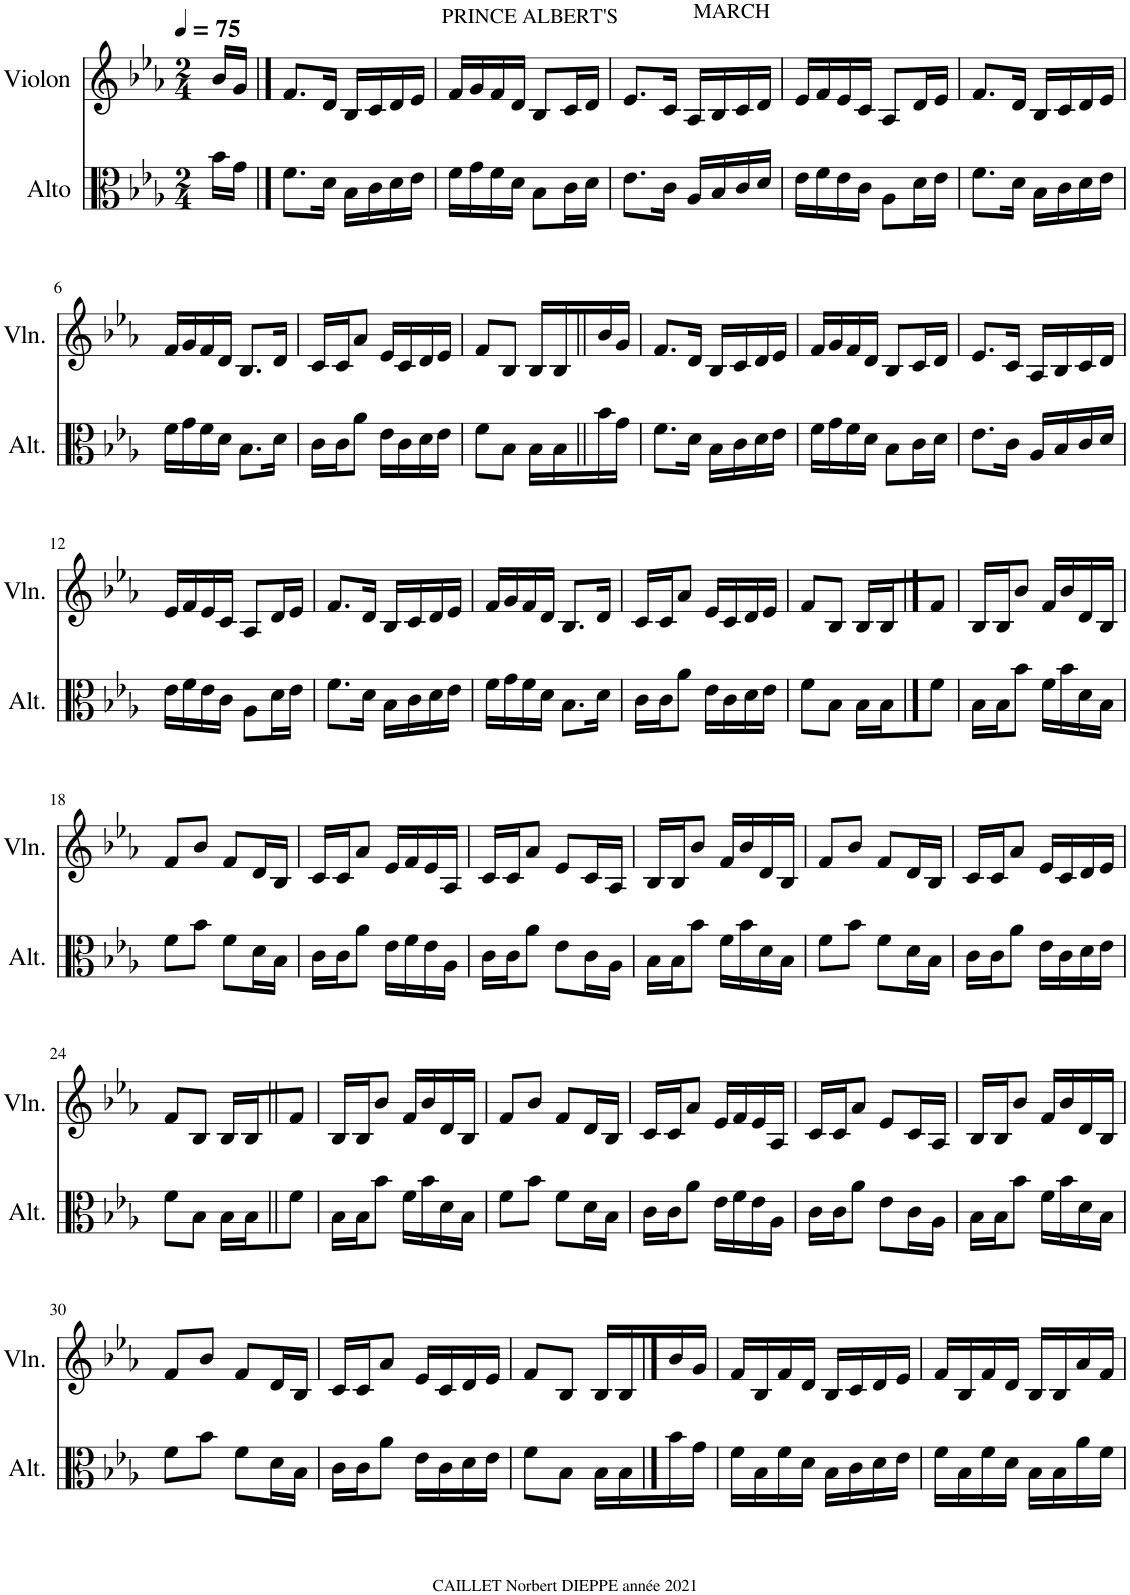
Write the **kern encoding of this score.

**kern	**kern
*part2	*part1
*staff2	*staff1
*I"Alto	*I"Violon
*I'Alt.	*I'Vln.
*clefC3	*clefG2
*k[b-e-a-]	*k[b-e-a-]
*M2/4	*M2/4
*MM75	*MM75
=	=
16b-\LL	16b-/LL
16g\JJ	16g/JJ
==1	==1
!	!LO:TX:a:t=PRINCE ALBERT'S
8.f\L	8.f/L
16d\Jk	16d/Jk
16B-\LL	16B-/LL
16c\	16c/
16d\	16d/
16e-\JJ	16e-/JJ
=2	=2
16f\LL	16f/LL
16g\	16g/
16f\	16f/
16d\JJ	16d/JJ
8B-\L	8B-/L
16c\L	16c/L
16d\JJ	16d/JJ
=3	=3
!	!LO:TX:a:t=MARCH
8.e-\L	8.e-/L
16c\Jk	16c/Jk
16A-/LL	16A-/LL
16B-/	16B-/
16c/	16c/
16d/JJ	16d/JJ
=4	=4
16e-\LL	16e-/LL
16f\	16f/
16e-\	16e-/
16c\JJ	16c/JJ
8A-\L	8A-/L
16d\L	16d/L
16e-\JJ	16e-/JJ
=5	=5
8.f\L	8.f/L
16d\Jk	16d/Jk
16B-\LL	16B-/LL
16c\	16c/
16d\	16d/
16e-\JJ	16e-/JJ
!!LO:LB:g=z
=6	=6
16f\LL	16f/LL
16g\	16g/
16f\	16f/
16d\JJ	16d/JJ
8.B-\L	8.B-/L
16d\Jk	16d/Jk
=7	=7
16c\LL	16c/LL
16c\J	16c/J
8a-\J	8a-/J
16e-\LL	16e-/LL
16c\	16c/
16d\	16d/
16e-\JJ	16e-/JJ
=8	=8
8f\L	8f/L
8B-\J	8B-/J
16B-\LL	16B-/LL
16B-\	16B-/
16b-\	16b-/
16g\JJ	16g/JJ
=9	=9
8.f\L	8.f/L
16d\Jk	16d/Jk
16B-\LL	16B-/LL
16c\	16c/
16d\	16d/
16e-\JJ	16e-/JJ
=10	=10
16f\LL	16f/LL
16g\	16g/
16f\	16f/
16d\JJ	16d/JJ
8B-\L	8B-/L
16c\L	16c/L
16d\JJ	16d/JJ
=11	=11
8.e-\L	8.e-/L
16c\Jk	16c/Jk
16A-/LL	16A-/LL
16B-/	16B-/
16c/	16c/
16d/JJ	16d/JJ
!!LO:LB:g=z
=12	=12
16e-\LL	16e-/LL
16f\	16f/
16e-\	16e-/
16c\JJ	16c/JJ
8A-\L	8A-/L
16d\L	16d/L
16e-\JJ	16e-/JJ
=13	=13
8.f\L	8.f/L
16d\Jk	16d/Jk
16B-\LL	16B-/LL
16c\	16c/
16d\	16d/
16e-\JJ	16e-/JJ
=14	=14
16f\LL	16f/LL
16g\	16g/
16f\	16f/
16d\JJ	16d/JJ
8.B-\L	8.B-/L
16d\Jk	16d/Jk
=15	=15
16c\LL	16c/LL
16c\J	16c/J
8a-\J	8a-/J
16e-\LL	16e-/LL
16c\	16c/
16d\	16d/
16e-\JJ	16e-/JJ
=16	=16
8f\L	8f/L
8B-\J	8B-/J
16B-\LL	16B-/LL
16B-\J	16B-/J
8f\J	8f/J
=17	=17
16B-\LL	16B-/LL
16B-\J	16B-/J
8b-\J	8b-/J
16f\LL	16f/LL
16b-\	16b-/
16d\	16d/
16B-\JJ	16B-/JJ
!!LO:LB:g=z
=18	=18
8f\L	8f/L
8b-\J	8b-/J
8f\L	8f/L
16d\L	16d/L
16B-\JJ	16B-/JJ
=19	=19
16c\LL	16c/LL
16c\J	16c/J
8a-\J	8a-/J
16e-\LL	16e-/LL
16f\	16f/
16e-\	16e-/
16A-\JJ	16A-/JJ
=20	=20
16c\LL	16c/LL
16c\J	16c/J
8a-\J	8a-/J
8e-\L	8e-/L
16c\L	16c/L
16A-\JJ	16A-/JJ
=21	=21
16B-\LL	16B-/LL
16B-\J	16B-/J
8b-\J	8b-/J
16f\LL	16f/LL
16b-\	16b-/
16d\	16d/
16B-\JJ	16B-/JJ
=22	=22
8f\L	8f/L
8b-\J	8b-/J
8f\L	8f/L
16d\L	16d/L
16B-\JJ	16B-/JJ
=23	=23
16c\LL	16c/LL
16c\J	16c/J
8a-\J	8a-/J
16e-\LL	16e-/LL
16c\	16c/
16d\	16d/
16e-\JJ	16e-/JJ
!!LO:LB:g=z
=24	=24
8f\L	8f/L
8B-\J	8B-/J
16B-\LL	16B-/LL
16B-\J	16B-/J
8f\J	8f/J
=25	=25
16B-\LL	16B-/LL
16B-\J	16B-/J
8b-\J	8b-/J
16f\LL	16f/LL
16b-\	16b-/
16d\	16d/
16B-\JJ	16B-/JJ
=26	=26
8f\L	8f/L
8b-\J	8b-/J
8f\L	8f/L
16d\L	16d/L
16B-\JJ	16B-/JJ
=27	=27
16c\LL	16c/LL
16c\J	16c/J
8a-\J	8a-/J
16e-\LL	16e-/LL
16f\	16f/
16e-\	16e-/
16A-\JJ	16A-/JJ
=28	=28
16c\LL	16c/LL
16c\J	16c/J
8a-\J	8a-/J
8e-\L	8e-/L
16c\L	16c/L
16A-\JJ	16A-/JJ
=29	=29
16B-\LL	16B-/LL
16B-\J	16B-/J
8b-\J	8b-/J
16f\LL	16f/LL
16b-\	16b-/
16d\	16d/
16B-\JJ	16B-/JJ
!!LO:LB:g=z
=30	=30
8f\L	8f/L
8b-\J	8b-/J
8f\L	8f/L
16d\L	16d/L
16B-\JJ	16B-/JJ
=31	=31
16c\LL	16c/LL
16c\J	16c/J
8a-\J	8a-/J
16e-\LL	16e-/LL
16c\	16c/
16d\	16d/
16e-\JJ	16e-/JJ
=32	=32
8f\L	8f/L
8B-\J	8B-/J
16B-\LL	16B-/LL
16B-\	16B-/
16b-\	16b-/
16g\JJ	16g/JJ
=33	=33
16f\LL	16f/LL
16B-\	16B-/
16f\	16f/
16d\JJ	16d/JJ
16B-\LL	16B-/LL
16c\	16c/
16d\	16d/
16e-\JJ	16e-/JJ
=34	=34
16f\LL	16f/LL
16B-\	16B-/
16f\	16f/
16d\JJ	16d/JJ
16B-\LL	16B-/LL
16B-\	16B-/
16a-\	16a-/
16f\JJ	16f/JJ
=	=
*-	*-
